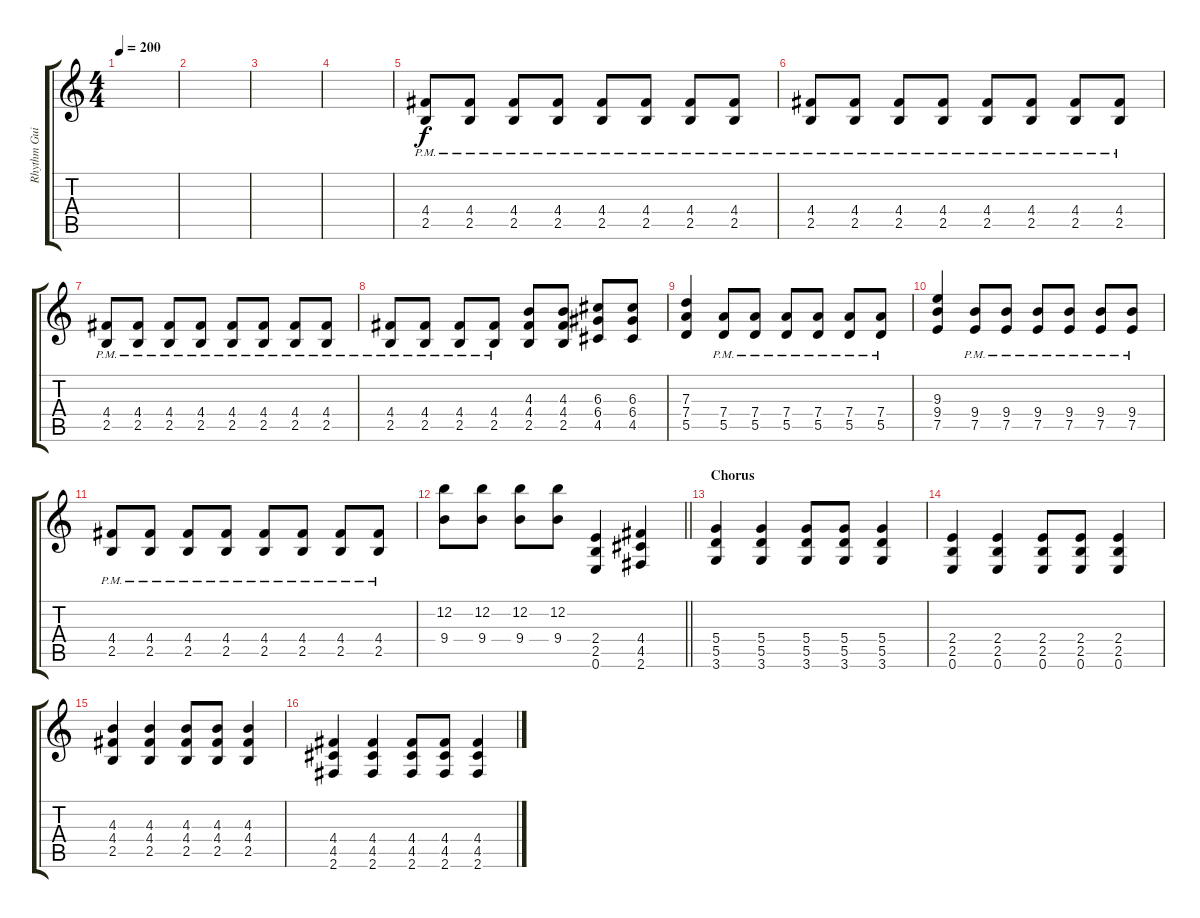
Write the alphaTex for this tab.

\track ("Rhythm Guitar 1" "Rhythm Gui") {instrument acousticguitarsteel}
\staff {score tabs}
\tuning (E4 B3 G3 D3 A2 E2) {hide}
\ts (4 4)
\tempo 200
\clef g2
\ks c
|
|
|
|
(4.4{pm} 2.5{pm}).8{instrument overdrivenguitar} (4.4{pm} 2.5{pm}).8 (4.4{pm} 2.5{pm}).8 (4.4{pm} 2.5{pm}).8 (4.4{pm} 2.5{pm}).8 (4.4{pm} 2.5{pm}).8 (4.4{pm} 2.5{pm}).8 (4.4{pm} 2.5{pm}).8 |
(4.4{pm} 2.5{pm}).8{instrument overdrivenguitar} (4.4{pm} 2.5{pm}).8 (4.4{pm} 2.5{pm}).8 (4.4{pm} 2.5{pm}).8 (4.4{pm} 2.5{pm}).8 (4.4{pm} 2.5{pm}).8 (4.4{pm} 2.5{pm}).8 (4.4{pm} 2.5{pm}).8 |
(4.4{pm} 2.5{pm}).8{instrument overdrivenguitar} (4.4{pm} 2.5{pm}).8 (4.4{pm} 2.5{pm}).8 (4.4{pm} 2.5{pm}).8 (4.4{pm} 2.5{pm}).8 (4.4{pm} 2.5{pm}).8 (4.4{pm} 2.5{pm}).8 (4.4{pm} 2.5{pm}).8 |
(4.4{pm} 2.5{pm}).8{instrument overdrivenguitar} (4.4{pm} 2.5{pm}).8 (4.4{pm} 2.5{pm}).8 (4.4{pm} 2.5{pm}).8 (4.3 4.4 2.5).8 (4.3 4.4 2.5).8 (6.3 6.4 4.5).8 (6.3 6.4 4.5).8 |
(7.3 7.4 5.5).4 (7.4{pm} 5.5{pm}).8 (7.4{pm} 5.5{pm}).8 (7.4{pm} 5.5{pm}).8 (7.4{pm} 5.5{pm}).8 (7.4{pm} 5.5{pm}).8 (7.4{pm} 5.5{pm}).8 |
(9.3 9.4 7.5).4 (9.4{pm} 7.5{pm}).8 (9.4{pm} 7.5{pm}).8 (9.4{pm} 7.5{pm}).8 (9.4{pm} 7.5{pm}).8 (9.4{pm} 7.5{pm}).8 (9.4{pm} 7.5{pm}).8 |
(4.4{pm} 2.5{pm}).8{instrument overdrivenguitar} (4.4{pm} 2.5{pm}).8 (4.4{pm} 2.5{pm}).8 (4.4{pm} 2.5{pm}).8 (4.4{pm} 2.5{pm}).8 (4.4{pm} 2.5{pm}).8 (4.4{pm} 2.5{pm}).8 (4.4{pm} 2.5{pm}).8 |
\barLineRight lightlight
(12.2 9.4).8 (12.2 9.4).8 (12.2 9.4).8 (12.2 9.4).8 (2.4 2.5 0.6).4 (4.4 4.5 2.6).4 |
\section ("" "Chorus")
(5.4 5.5 3.6).4 (5.4 5.5 3.6).4 (5.4 5.5 3.6).8 (5.4 5.5 3.6).8 (5.4 5.5 3.6).4 |
(2.4 2.5 0.6).4 (2.4 2.5 0.6).4 (2.4 2.5 0.6).8 (2.4 2.5 0.6).8 (2.4 2.5 0.6).4 |
(4.3 4.4 2.5).4 (4.3 4.4 2.5).4 (4.3 4.4 2.5).8 (4.3 4.4 2.5).8 (4.3 4.4 2.5).4 |
(4.4 4.5 2.6).4 (4.4 4.5 2.6).4 (4.4 4.5 2.6).8 (4.4 4.5 2.6).8 (4.4 4.5 2.6).4
